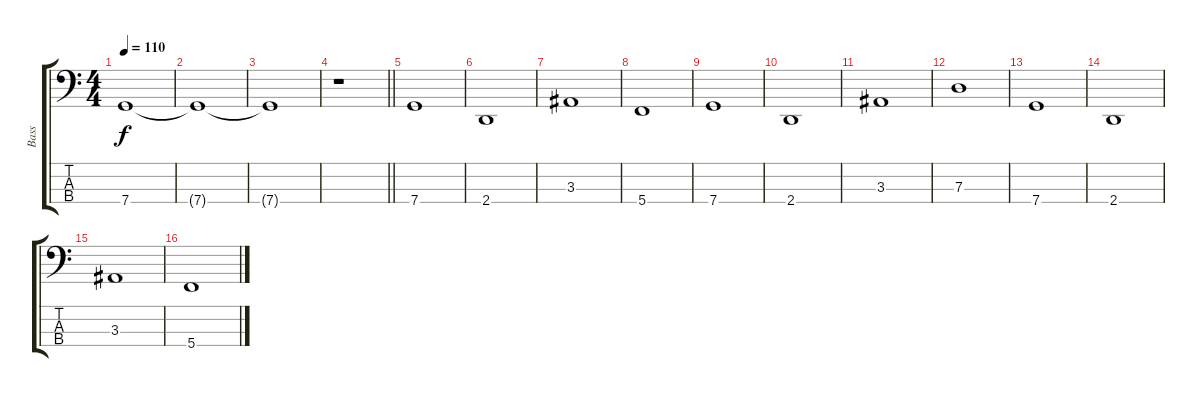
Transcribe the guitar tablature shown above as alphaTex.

\track ("Bass" "Bass") {instrument electricbassfinger}
\staff {score tabs}
\tuning (F2 C2 G1 C1) {hide}
\ts (4 4)
\tempo 110
\clef f4
\ks c
7.4.1{dy f} |
7.4{t}.1 |
7.4{t}.1 |
\barLineRight lightlight
r.1 |
7.4.1 |
2.4.1 |
3.3.1 |
5.4.1 |
7.4.1 |
2.4.1 |
3.3.1 |
7.3.1 |
7.4.1 |
2.4.1 |
3.3.1 |
5.4.1
